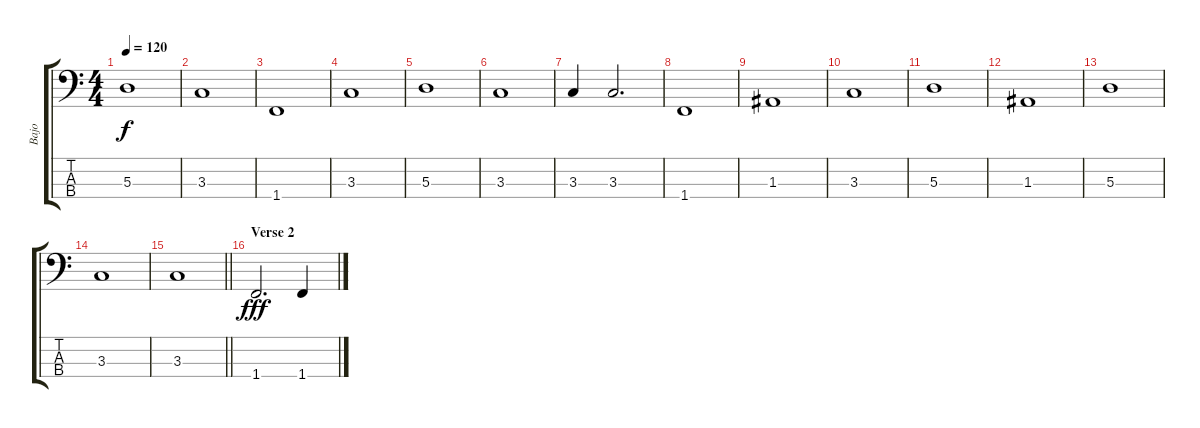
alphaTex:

\track ("Bajo" "Bajo") {instrument electricbassfinger}
\staff {score tabs}
\tuning (G2 D2 A1 E1) {hide}
\ts (4 4)
\tempo 120
\clef f4
\ks c
5.3.1{dy f} |
3.3.1 |
1.4.1 |
3.3.1 |
5.3.1 |
3.3.1 |
3.3.4 3.3.2{d} |
1.4.1 |
1.3.1 |
3.3.1 |
5.3.1 |
1.3.1 |
5.3.1 |
3.3.1 |
\barLineRight lightlight
3.3.1 |
\section ("" "Verse 2")
1.4.2{d dy fff} 1.4{ss}.4
